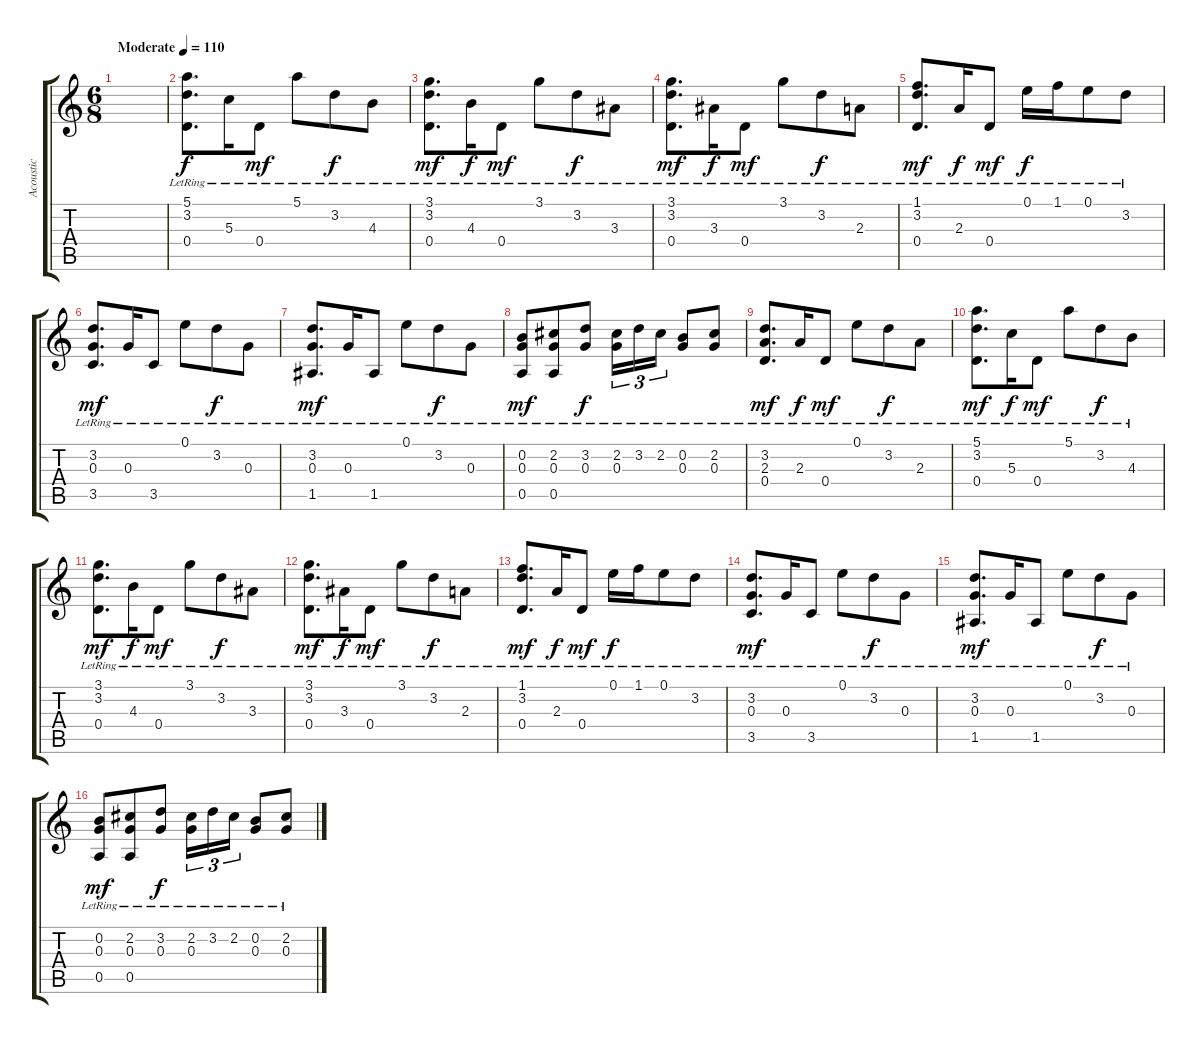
\track ("Acoustic" "Acoustic") {instrument acousticguitarnylon}
\staff {score tabs}
\tuning (E4 B3 G3 D3 A2 E2) {hide}
\ts (6 8)
\tempo (110 "Moderate")
\clef g2
\ks c
|
(5.1{lr} 3.2{lr} 0.4{lr}).8{d} 5.3{lr}.16{dy f} 0.4{lr}.8{dy mf} 5.1{lr}.8{beam merge} 3.2{lr}.8{dy f} 4.3{lr}.8 |
(3.1{lr} 3.2{lr} 0.4{lr}).8{d dy mf} 4.3{lr}.16{dy f} 0.4{lr}.8{dy mf} 3.1{lr}.8{beam merge} 3.2{lr}.8{dy f} 3.3{lr}.8 |
(3.1{lr} 3.2{lr} 0.4{lr}).8{d dy mf} 3.3{lr}.16{dy f} 0.4{lr}.8{dy mf} 3.1{lr}.8{beam merge} 3.2{lr}.8{dy f} 2.3{lr}.8 |
(1.1{lr} 3.2{lr} 0.4{lr}).8{d dy mf} 2.3{lr}.16{dy f} 0.4{lr}.8{dy mf} 0.1{lr}.16{dy f beam merge} 1.1{lr}.16{beam merge} 0.1{lr}.8 3.2{lr}.8 |
(3.2{lr} 0.3 3.5{lr}).8{d dy mf} 0.3{lr}.16 3.5{lr}.8 0.1{lr}.8{beam merge} 3.2{lr}.8{dy f} 0.3{lr}.8 |
(3.2{lr} 0.3 1.5{lr}).8{d dy mf} 0.3{lr}.16 1.5{lr}.8 0.1{lr}.8{beam merge} 3.2{lr}.8{dy f} 0.3{lr}.8 |
(0.2{lr} 0.3{lr} 0.5).8{dy mf beam merge} (2.2{lr} 0.3{lr} 0.5{lr}).8 (3.2{lr} 0.3{lr}).8{dy f} (2.2{lr} 0.3{lr}).16{tu (3 2)} 3.2{lr}.16{tu (3 2) beam merge} 2.2{lr}.16{tu (3 2)} (0.2{lr} 0.3{lr}).8 (2.2{lr} 0.3{lr}).8 |
(3.2{lr} 2.3 0.4{lr}).8{d dy mf} 2.3{lr}.16{dy f beam merge} 0.4{lr}.8{dy mf} 0.1{lr}.8{beam merge} 3.2{lr}.8{dy f} 2.3{lr}.8 |
(5.1{lr} 3.2{lr} 0.4{lr}).8{d dy mf} 5.3{lr}.16{dy f} 0.4{lr}.8{dy mf} 5.1{lr}.8{beam merge} 3.2{lr}.8{dy f} 4.3{lr}.8 |
(3.1{lr} 3.2{lr} 0.4{lr}).8{d dy mf} 4.3{lr}.16{dy f} 0.4{lr}.8{dy mf} 3.1{lr}.8{beam merge} 3.2{lr}.8{dy f} 3.3{lr}.8 |
(3.1{lr} 3.2{lr} 0.4{lr}).8{d dy mf} 3.3{lr}.16{dy f} 0.4{lr}.8{dy mf} 3.1{lr}.8{beam merge} 3.2{lr}.8{dy f} 2.3{lr}.8 |
(1.1{lr} 3.2{lr} 0.4{lr}).8{d dy mf} 2.3{lr}.16{dy f} 0.4{lr}.8{dy mf} 0.1{lr}.16{dy f beam merge} 1.1{lr}.16{beam merge} 0.1{lr}.8 3.2{lr}.8 |
(3.2{lr} 0.3 3.5{lr}).8{d dy mf} 0.3{lr}.16 3.5{lr}.8 0.1{lr}.8{beam merge} 3.2{lr}.8{dy f} 0.3{lr}.8 |
(3.2{lr} 0.3 1.5{lr}).8{d dy mf} 0.3{lr}.16 1.5{lr}.8 0.1{lr}.8{beam merge} 3.2{lr}.8{dy f} 0.3{lr}.8 |
(0.2{lr} 0.3{lr} 0.5).8{dy mf beam merge} (2.2{lr} 0.3{lr} 0.5{lr}).8 (3.2{lr} 0.3{lr}).8{dy f} (2.2{lr} 0.3{lr}).16{tu (3 2)} 3.2{lr}.16{tu (3 2) beam merge} 2.2{lr}.16{tu (3 2)} (0.2{lr} 0.3{lr}).8 (2.2{lr} 0.3{lr}).8
